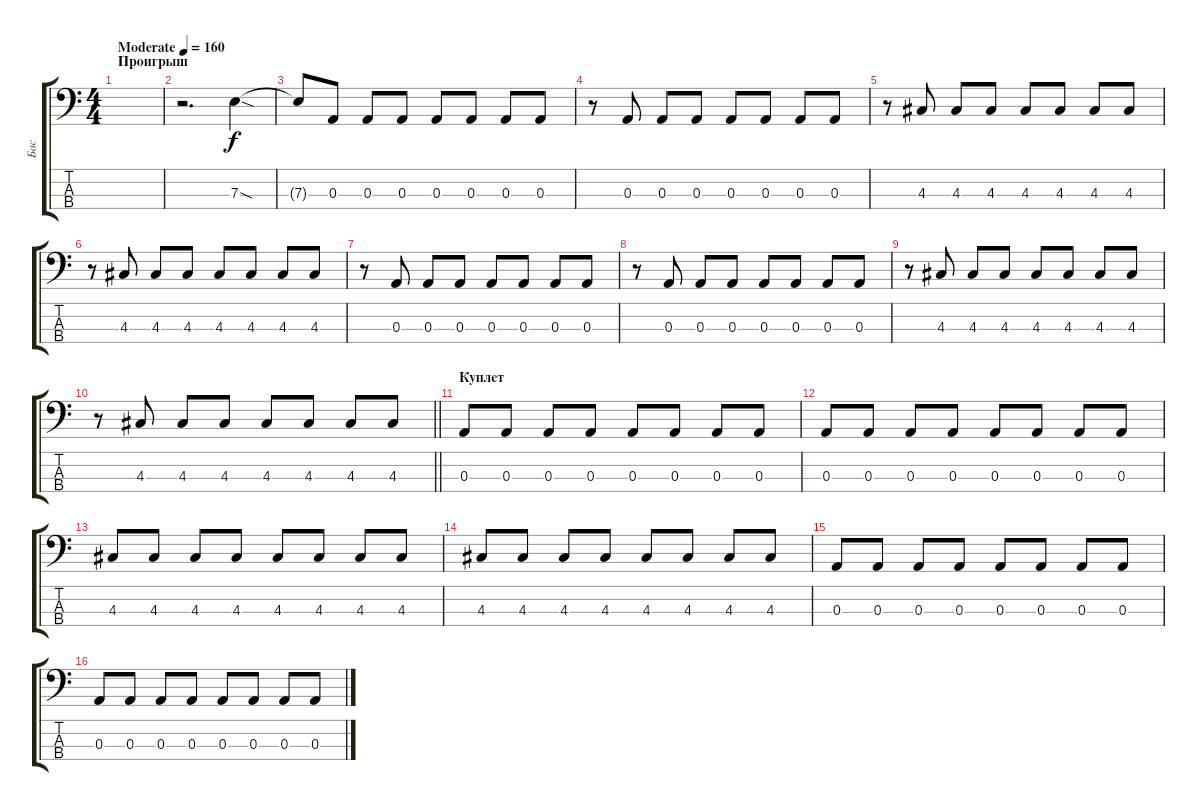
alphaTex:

\track ("Бас" "Бас") {instrument electricbassfinger}
\staff {score tabs}
\tuning (G2 D2 A1 E1) {hide}
\ts (4 4)
\section ("" "Проигрыш")
\tempo (160 "Moderate")
\clef f4
\ks c
|
r.2{d} 7.3{sod}.4 |
7.3{t}.8 0.3.8 0.3.8 0.3.8 0.3.8 0.3.8 0.3.8 0.3.8 |
r.8 0.3.8 0.3.8 0.3.8 0.3.8 0.3.8 0.3.8 0.3.8 |
r.8 4.3.8 4.3.8 4.3.8 4.3.8 4.3.8 4.3.8 4.3.8 |
r.8 4.3.8 4.3.8 4.3.8 4.3.8 4.3.8 4.3.8 4.3.8 |
r.8 0.3.8 0.3.8 0.3.8 0.3.8 0.3.8 0.3.8 0.3.8 |
r.8 0.3.8 0.3.8 0.3.8 0.3.8 0.3.8 0.3.8 0.3.8 |
r.8 4.3.8 4.3.8 4.3.8 4.3.8 4.3.8 4.3.8 4.3.8 |
\barLineRight lightlight
r.8 4.3.8 4.3.8 4.3.8 4.3.8 4.3.8 4.3.8 4.3.8 |
\section ("" "Куплет")
0.3.8 0.3.8 0.3.8 0.3.8 0.3.8 0.3.8 0.3.8 0.3.8 |
0.3.8 0.3.8 0.3.8 0.3.8 0.3.8 0.3.8 0.3.8 0.3.8 |
4.3.8 4.3.8 4.3.8 4.3.8 4.3.8 4.3.8 4.3.8 4.3.8 |
4.3.8 4.3.8 4.3.8 4.3.8 4.3.8 4.3.8 4.3.8 4.3.8 |
0.3.8 0.3.8 0.3.8 0.3.8 0.3.8 0.3.8 0.3.8 0.3.8 |
0.3.8 0.3.8 0.3.8 0.3.8 0.3.8 0.3.8 0.3.8 0.3.8
